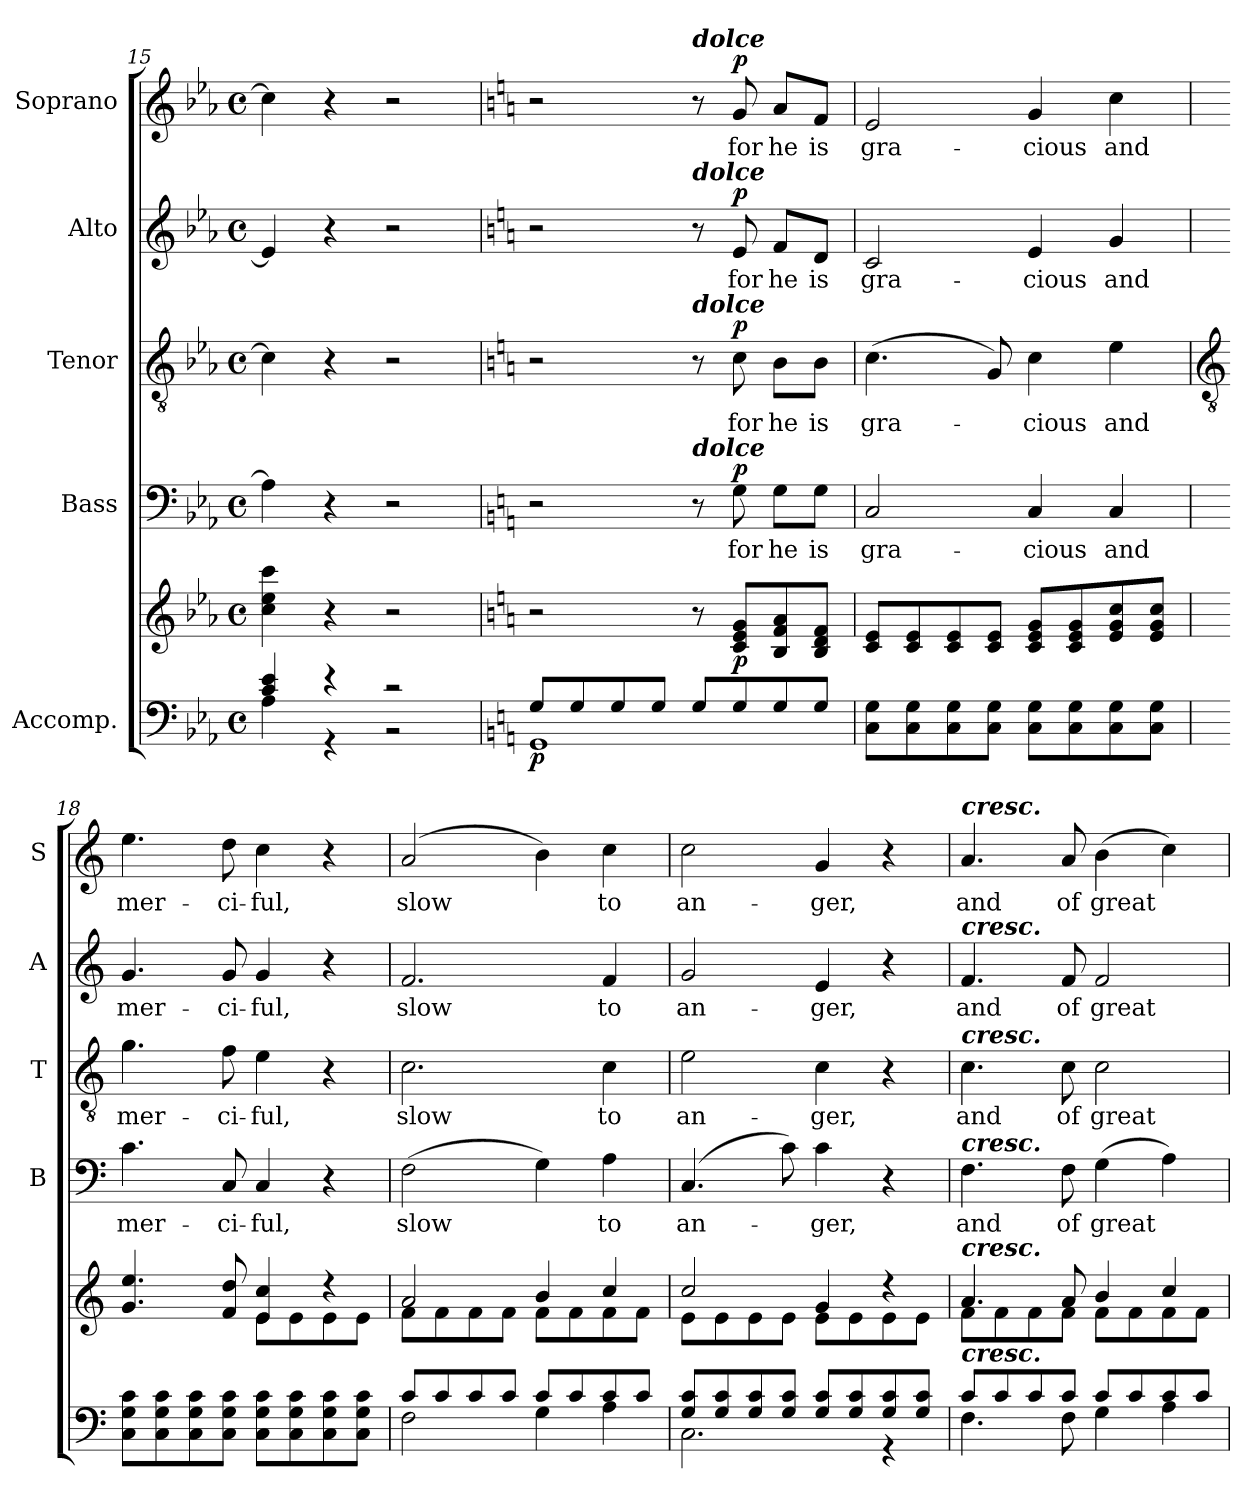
**kern	**kern	**dynam	**kern	**text	**dynam	**kern	**text	**dynam	**kern	**text	**dynam	**kern	**text	**dynam
*part5	*part5	*part5	*part4	*part4	*part4	*part3	*part3	*part3	*part2	*part2	*part2	*part1	*part1	*part1
*staff6	*staff5	*staff5/6	*staff4	*staff4	*staff4	*staff3	*staff3	*staff3	*staff2	*staff2	*staff2	*staff1	*staff1	*staff1
*I"Accomp.	*	*	*I"Bass	*	*	*I"Tenor	*	*	*I"Alto	*	*	*I"Soprano	*	*
*	*	*	*I'B	*	*	*I'T	*	*	*I'A	*	*	*I'S	*	*
*clefF4	*clefG2	*	*clefF4	*	*	*clefGv2	*	*	*clefG2	*	*	*clefG2	*	*
*k[b-e-a-]	*k[b-e-a-]	*	*k[b-e-a-]	*	*	*k[b-e-a-]	*	*	*k[b-e-a-]	*	*	*k[b-e-a-]	*	*
*E-:	*E-:	*	*E-:	*	*	*E-:	*	*	*E-:	*	*	*E-:	*	*
*M4/4	*M4/4	*	*M4/4	*	*	*M4/4	*	*	*M4/4	*	*	*M4/4	*	*
*met(c)	*met(c)	*	*met(c)	*	*	*met(c)	*	*	*met(c)	*	*	*met(c)	*	*
=15	=15	=15	=15	=15	=15	=15	=15	=15	=15	=15	=15	=15	=15	=15
*^	*	*	*	*	*	*	*	*	*	*	*	*	*	*
4c/ 4e-/	4A-\	4cc 4ee- 4ccc	.	4A-]	.	.	4c]	.	.	4e-]	.	.	4cc]	.	.
4r	4r	4r	.	4r	.	.	4r	.	.	4r	.	.	4r	.	.
2r	2r	2r	.	2r	.	.	2r	.	.	2r	.	.	2r	.	.
=16	=16	=16	=16	=16	=16	=16	=16	=16	=16	=16	=16	=16	=16	=16	=16
*k[]	*	*k[]	*	*k[]	*	*	*k[]	*	*	*k[]	*	*	*k[]	*	*
*C:	*	*C:	*	*C:	*	*	*C:	*	*	*C:	*	*	*C:	*	*
!	!	!	!LO:DY:b=2	!	!	!	!	!	!	!	!	!	!	!	!
8G/L	1GG\	2r	p	2r	.	.	2r	.	.	2r	.	.	2r	.	.
8G/	.	.	.	.	.	.	.	.	.	.	.	.	.	.	.
8G/	.	.	.	.	.	.	.	.	.	.	.	.	.	.	.
8G/J	.	.	.	.	.	.	.	.	.	.	.	.	.	.	.
!	!	!	!	!	!	!	!	!	!	!	!	!	!LO:TX:a:Bi:t=dolce	!	!
!	!	!	!	!	!	!	!	!	!	!LO:TX:a:Bi:t=dolce	!	!	!	!	!
!	!	!	!	!	!	!	!LO:TX:a:Bi:t=dolce	!	!	!	!	!	!	!	!
!	!	!	!	!LO:TX:a:Bi:t=dolce	!	!	!	!	!	!	!	!	!	!	!
8G/L	.	8r	.	8r	.	.	8r	.	.	8r	.	.	8r	.	.
!	!	!	!LO:DY:b	!	!LO:LY:b	!LO:DY:b	!	!LO:LY:b	!LO:DY:b	!	!LO:LY:b	!LO:DY:b	!	!LO:LY:b	!LO:DY:b
8G/	.	8c 8e 8gL	p	8G	for	p	8c	for	p	8e	for	p	8g	for	p
!	!	!	!	!	!LO:LY:b	!	!	!LO:LY:b	!	!	!LO:LY:b	!	!	!LO:LY:b	!
8G/	.	8B 8f 8a	.	8G\L	he	.	8B\L	he	.	8f/L	he	.	8a/L	he	.
!	!	!	!	!	!LO:LY:b	!	!	!LO:LY:b	!	!	!LO:LY:b	!	!	!LO:LY:b	!
8G/J	.	8B 8d 8fJ	.	8G\J	is	.	8B\J	is	.	8d/J	is	.	8f/J	is	.
=17	=17	=17	=17	=17	=17	=17	=17	=17	=17	=17	=17	=17	=17	=17	=17
!	!	!	!	!	!LO:LY:b	!	!	!LO:LY:b	!	!	!LO:LY:b	!	!	!LO:LY:b	!
1ryy	8C\ 8G\L	8c 8eL	.	2C	gra-	.	(<4.c	gra-	.	2c	gra-	.	2e	gra-	.
.	8C\ 8G\	8c 8e	.	.	.	.	.	.	.	.	.	.	.	.	.
.	8C\ 8G\	8c 8e	.	.	.	.	.	.	.	.	.	.	.	.	.
.	8C\ 8G\J	8c 8eJ	.	.	.	.	8G)	.	.	.	.	.	.	.	.
!	!	!	!	!	!LO:LY:b	!	!	!LO:LY:b	!	!	!LO:LY:b	!	!	!LO:LY:b	!
.	8C\ 8G\L	8c 8e 8gL	.	4C	-cious	.	4c	cious	.	4e	-cious	.	4g	-cious	.
.	8C\ 8G\	8c 8e 8g	.	.	.	.	.	.	.	.	.	.	.	.	.
!	!	!	!	!	!LO:LY:b	!	!	!LO:LY:b	!	!	!LO:LY:b	!	!	!LO:LY:b	!
.	8C\ 8G\	8e 8g 8cc	.	4C	and	.	4e	and	.	4g	and	.	4cc	and	.
.	8C\ 8G\J	8e 8g 8ccJ	.	.	.	.	.	.	.	.	.	.	.	.	.
!!LO:LB:g=z
=18	=18	=18	=18	=18	=18	=18	=18	=18	=18	=18	=18	=18	=18	=18	=18
*	*	*	*	*	*	*	*clefGv2	*	*	*	*	*	*	*	*
*	*	*^	*	*	*	*	*	*	*	*	*	*	*	*	*
!	!	!	!	!	!	!LO:LY:b	!	!	!LO:LY:b	!	!	!LO:LY:b	!	!	!LO:LY:b	!
2ryy	8C\ 8G\ 8c\L	4.g/ 4.ee/	2ryy	.	4.c	mer-	.	4.g	mer-	.	4.g	mer-	.	4.ee	mer-	.
.	8C\ 8G\ 8c\	.	.	.	.	.	.	.	.	.	.	.	.	.	.	.
.	8C\ 8G\ 8c\	.	.	.	.	.	.	.	.	.	.	.	.	.	.	.
!	!	!	!	!	!	!LO:LY:b	!	!	!LO:LY:b	!	!	!LO:LY:b	!	!	!LO:LY:b	!
.	8C\ 8G\ 8c\J	8f/ 8dd/	.	.	8C	-ci-	.	8f	-ci-	.	8g	-ci-	.	8dd	-ci-	.
!	!	!	!	!	!	!LO:LY:b	!	!	!LO:LY:b	!	!	!LO:LY:b	!	!	!LO:LY:b	!
2ryy	8C\ 8G\ 8c\L	4e/ 4cc/	8e\L	.	4C	-ful,	.	4e	-ful,	.	4g	-ful,	.	4cc	-ful,	.
.	8C\ 8G\ 8c\	.	8e\	.	.	.	.	.	.	.	.	.	.	.	.	.
.	8C\ 8G\ 8c\	4r	8e\	.	4r	.	.	4r	.	.	4r	.	.	4r	.	.
.	8C\ 8G\ 8c\J	.	8e\J	.	.	.	.	.	.	.	.	.	.	.	.	.
=19	=19	=19	=19	=19	=19	=19	=19	=19	=19	=19	=19	=19	=19	=19	=19	=19
!	!	!	!	!	!	!LO:LY:b	!	!	!LO:LY:b	!	!	!LO:LY:b	!	!	!LO:LY:b	!
8c/L	2F\	2a/	8f\L	.	(>2F	slow	.	2.c	slow	.	2.f	slow	.	(<2a	slow	.
8c/	.	.	8f\	.	.	.	.	.	.	.	.	.	.	.	.	.
8c/	.	.	8f\	.	.	.	.	.	.	.	.	.	.	.	.	.
8c/J	.	.	8f\J	.	.	.	.	.	.	.	.	.	.	.	.	.
8c/L	4G\	4b/	8f\L	.	4G)	.	.	.	.	.	.	.	.	4b)	.	.
8c/	.	.	8f\	.	.	.	.	.	.	.	.	.	.	.	.	.
!	!	!	!	!	!	!LO:LY:b	!	!	!LO:LY:b	!	!	!LO:LY:b	!	!	!LO:LY:b	!
8c/	4A\	4cc/	8f\	.	4A	to	.	4c	to	.	4f	to	.	4cc	to	.
8c/J	.	.	8f\J	.	.	.	.	.	.	.	.	.	.	.	.	.
=20	=20	=20	=20	=20	=20	=20	=20	=20	=20	=20	=20	=20	=20	=20	=20	=20
!	!	!	!	!	!	!LO:LY:b	!	!	!LO:LY:b	!	!	!LO:LY:b	!	!	!LO:LY:b	!
8G/ 8c/L	2.C\	2cc/	8e\L	.	(<4.C	an-	.	2e	an-	.	2g	an-	.	2cc	an-	.
8G/ 8c/	.	.	8e\	.	.	.	.	.	.	.	.	.	.	.	.	.
8G/ 8c/	.	.	8e\	.	.	.	.	.	.	.	.	.	.	.	.	.
8G/ 8c/J	.	.	8e\J	.	8c)	.	.	.	.	.	.	.	.	.	.	.
!	!	!	!	!	!	!LO:LY:b	!	!	!LO:LY:b	!	!	!LO:LY:b	!	!	!LO:LY:b	!
8G/ 8c/L	.	4g/	8e\L	.	4c	ger,	.	4c	-ger,	.	4e	-ger,	.	4g	-ger,	.
8G/ 8c/	.	.	8e\	.	.	.	.	.	.	.	.	.	.	.	.	.
8G/ 8c/	4r	4r	8e\	.	4r	.	.	4r	.	.	4r	.	.	4r	.	.
8G/ 8c/J	.	.	8e\J	.	.	.	.	.	.	.	.	.	.	.	.	.
=21	=21	=21	=21	=21	=21	=21	=21	=21	=21	=21	=21	=21	=21	=21	=21	=21
!	!	!	!	!	!	!	!	!	!	!	!	!	!	!LO:TX:a:Bi:t=cresc.	!	!
!	!	!	!	!	!	!	!	!	!	!	!LO:TX:a:Bi:t=cresc.	!	!	!	!	!
!	!	!	!	!	!	!	!	!LO:TX:a:Bi:t=cresc.	!	!	!	!	!	!	!	!
!	!	!	!	!	!LO:TX:a:Bi:t=cresc.	!	!	!	!	!	!	!	!	!	!	!
!	!	!LO:TX:a:Bi:t=cresc.	!	!	!	!	!	!	!	!	!	!	!	!	!	!
!LO:TX:a:Bi:t=cresc.	!	!	!	!	!	!	!	!	!	!	!	!	!	!	!	!
!	!	!	!	!	!	!LO:LY:b	!	!	!LO:LY:b	!	!	!LO:LY:b	!	!	!LO:LY:b	!
8c/L	4.F\	4.a/	8f\L	.	4.F	and	.	4.c	and	.	4.f	and	.	4.a	and	.
8c/	.	.	8f\	.	.	.	.	.	.	.	.	.	.	.	.	.
8c/	.	.	8f\	.	.	.	.	.	.	.	.	.	.	.	.	.
!	!	!	!	!	!	!LO:LY:b	!	!	!LO:LY:b	!	!	!LO:LY:b	!	!	!LO:LY:b	!
8c/J	8F\	8a/	8f\J	.	8F	of	.	8c	of	.	8f	of	.	8a	of	.
!	!	!	!	!	!	!LO:LY:b	!	!	!LO:LY:b	!	!	!LO:LY:b	!	!	!LO:LY:b	!
8c/L	4G\	4b/	8f\L	.	(>4G	great	.	2c	great	.	2f	great	.	(>4b	great	.
8c/	.	.	8f\	.	.	.	.	.	.	.	.	.	.	.	.	.
8c/	4A\	4cc/	8f\	.	4A)	.	.	.	.	.	.	.	.	4cc)	.	.
8c/J	.	.	8f\J	.	.	.	.	.	.	.	.	.	.	.	.	.
*v	*v	*	*	*	*	*	*	*	*	*	*	*	*	*	*	*
*	*v	*v	*	*	*	*	*	*	*	*	*	*	*	*	*
=	=	=	=	=	=	=	=	=	=	=	=	=	=	=
*-	*-	*-	*-	*-	*-	*-	*-	*-	*-	*-	*-	*-	*-	*-
